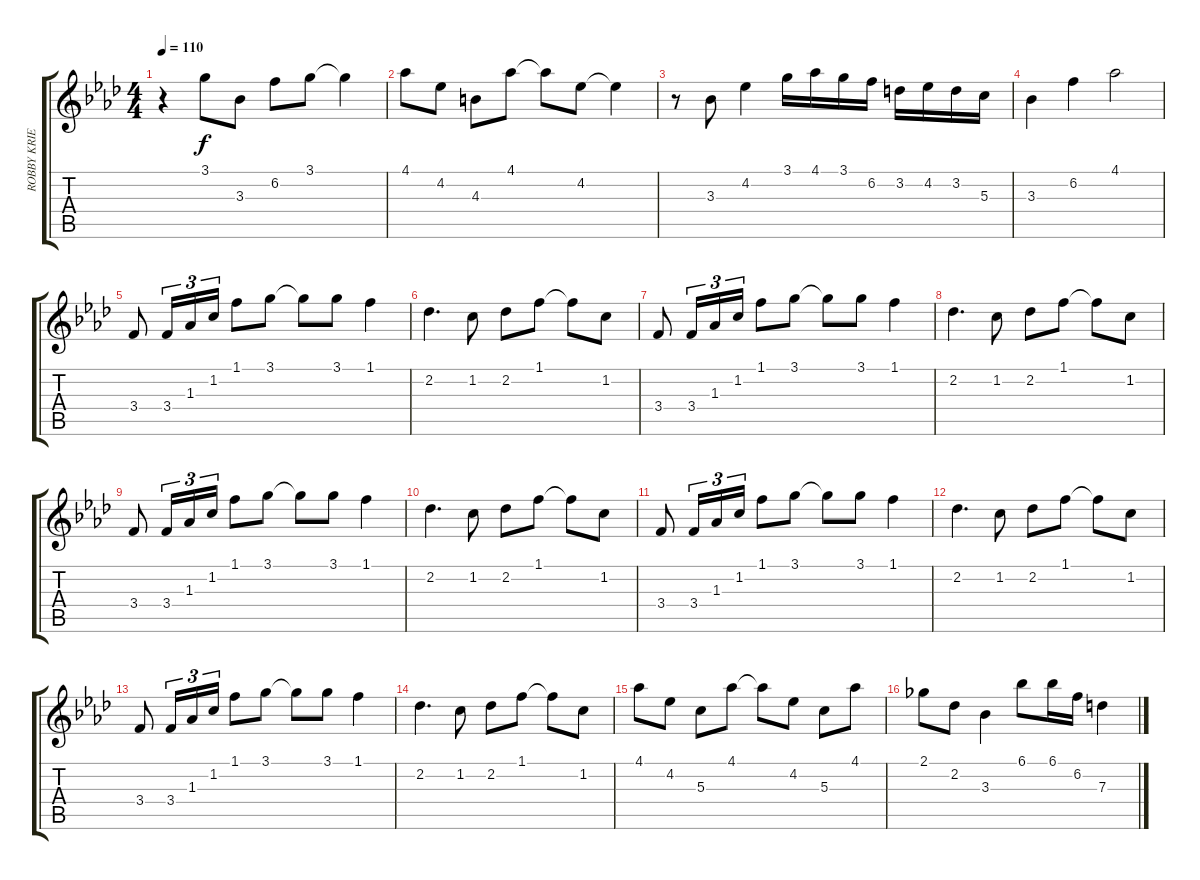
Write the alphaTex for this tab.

\track ("ROBBY KRIEGER" "ROBBY KRIE") {instrument electricguitarjazz}
\staff {score tabs}
\tuning (E4 B3 G3 D3 A2 E2) {hide}
\ts (4 4)
\tempo 110
\clef g2
\ks ab
r.4{dy f} 3.1.8 3.3.8 6.2.8 3.1.8 3.1{t}.4 |
4.1.8 4.2.8 4.3.8 4.1.8 4.1{t}.8 4.2.8 4.2{t}.4 |
r.8 3.3.8 4.2.4 3.1.16 4.1.16 3.1.16 6.2.16 3.2.16 4.2.16 3.2.16 5.3.16 |
3.3.4 6.2.4 4.1.2 |
3.4.8 3.4.16{tu (3 2)} 1.3.16{tu (3 2)} 1.2.16{tu (3 2)} 1.1.8 3.1.8 3.1{t}.8 3.1.8 1.1.4 |
2.2.4{d} 1.2.8 2.2.8 1.1.8 1.1{t}.8 1.2.8 |
3.4.8 3.4.16{tu (3 2)} 1.3.16{tu (3 2)} 1.2.16{tu (3 2)} 1.1.8 3.1.8 3.1{t}.8 3.1.8 1.1.4 |
2.2.4{d} 1.2.8 2.2.8 1.1.8 1.1{t}.8 1.2.8 |
3.4.8 3.4.16{tu (3 2)} 1.3.16{tu (3 2)} 1.2.16{tu (3 2)} 1.1.8 3.1.8 3.1{t}.8 3.1.8 1.1.4 |
2.2.4{d} 1.2.8 2.2.8 1.1.8 1.1{t}.8 1.2.8 |
3.4.8 3.4.16{tu (3 2)} 1.3.16{tu (3 2)} 1.2.16{tu (3 2)} 1.1.8 3.1.8 3.1{t}.8 3.1.8 1.1.4 |
2.2.4{d} 1.2.8 2.2.8 1.1.8 1.1{t}.8 1.2.8 |
3.4.8 3.4.16{tu (3 2)} 1.3.16{tu (3 2)} 1.2.16{tu (3 2)} 1.1.8 3.1.8 3.1{t}.8 3.1.8 1.1.4 |
2.2.4{d} 1.2.8 2.2.8 1.1.8 1.1{t}.8 1.2.8 |
4.1.8 4.2.8 5.3.8 4.1.8 4.1{t}.8 4.2.8 5.3.8 4.1.8 |
2.1.8 2.2.8 3.3.4 6.1.8 6.1.16 6.2.16 7.3.4
